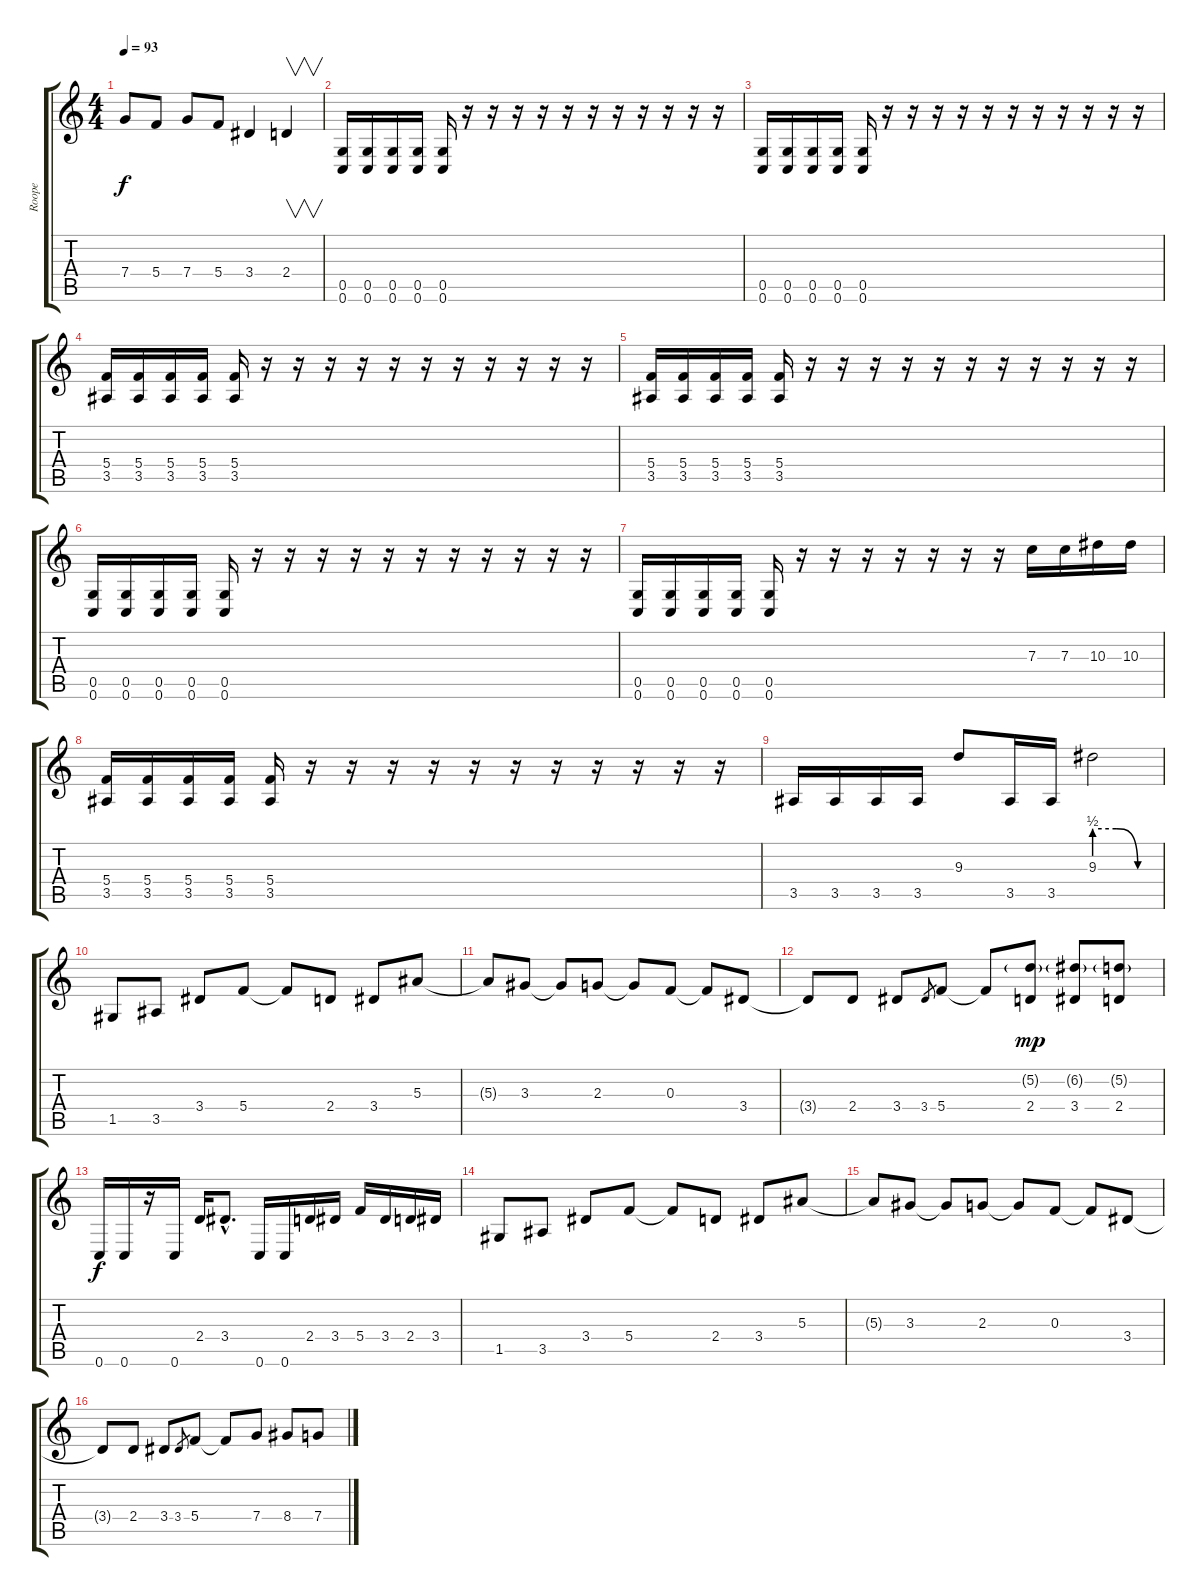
\track ("Roope" "Roope") {instrument distortionguitar}
\staff {score tabs}
\tuning (D4 A3 F3 C3 G2 C2) {hide}
\ts (4 4)
\tempo 93
\clef g2
\ks c
7.4.8{dy f} 5.4.8 7.4.8 5.4.8 3.4.4 2.4.4{v instrument guitarharmonics} |
(0.5 0.6).16{instrument distortionguitar} (0.5 0.6).16 (0.5 0.6).16 (0.5 0.6).16 (0.5 0.6).16 r.16 r.16 r.16 r.16 r.16 r.16 r.16 r.16 r.16 r.16 r.16 |
(0.5 0.6).16 (0.5 0.6).16 (0.5 0.6).16 (0.5 0.6).16 (0.5 0.6).16 r.16 r.16 r.16 r.16 r.16 r.16 r.16 r.16 r.16 r.16 r.16 |
(5.4 3.5).16 (5.4 3.5).16 (5.4 3.5).16 (5.4 3.5).16 (5.4 3.5).16 r.16 r.16 r.16 r.16 r.16 r.16 r.16 r.16 r.16 r.16 r.16 |
(5.4 3.5).16 (5.4 3.5).16 (5.4 3.5).16 (5.4 3.5).16 (5.4 3.5).16 r.16 r.16 r.16 r.16 r.16 r.16 r.16 r.16 r.16 r.16 r.16 |
(0.5 0.6).16{instrument distortionguitar} (0.5 0.6).16 (0.5 0.6).16 (0.5 0.6).16 (0.5 0.6).16 r.16 r.16 r.16 r.16 r.16 r.16 r.16 r.16 r.16 r.16 r.16 |
(0.5 0.6).16 (0.5 0.6).16 (0.5 0.6).16 (0.5 0.6).16 (0.5 0.6).16 r.16 r.16 r.16 r.16 r.16 r.16 r.16 7.3.16 7.3.16 10.3.16 10.3.16 |
(5.4 3.5).16 (5.4 3.5).16 (5.4 3.5).16 (5.4 3.5).16 (5.4 3.5).16 r.16 r.16 r.16 r.16 r.16 r.16 r.16 r.16 r.16 r.16 r.16 |
3.5.16 3.5.16 3.5.16 3.5.16 9.3.8 3.5.16 3.5.16 9.3{be (custom 0 2 20 2 40 0 60 0)}.2 |
1.5.8 3.5.8 3.4.8 5.4.8 5.4{t}.8 2.4.8 3.4.8 5.3.8 |
5.3{t}.8 3.3.8 3.3{t}.8 2.3.8 2.3{t}.8 0.3.8 0.3{t}.8 3.4.8 |
3.4{t}.8 2.4.8 3.4.8 3.4.8{gr} 5.4.8 5.4{t}.8 (5.2{g} 2.4).8{dy mp} (6.2{g} 3.4).8 (5.2{g} 2.4).8 |
0.6.16{dy f} 0.6.16 r.16 0.6.16 2.4.16 3.4{hac}.8{d} 0.6.16 0.6.16 2.4.16 3.4.16 5.4.16 3.4.16 2.4.16 3.4.16 |
1.5.8 3.5.8 3.4.8 5.4.8 5.4{t}.8 2.4.8 3.4.8 5.3.8 |
5.3{t}.8 3.3.8 3.3{t}.8 2.3.8 2.3{t}.8 0.3.8 0.3{t}.8 3.4.8 |
3.4{t}.8 2.4.8 3.4.8 3.4.8{gr} 5.4.8 5.4{t}.8 7.4.8 8.4.8 7.4.8
